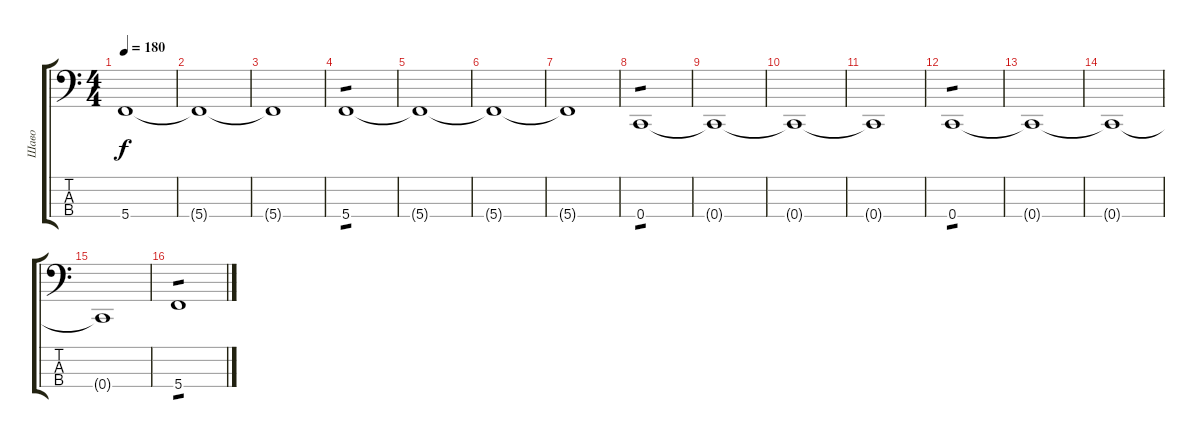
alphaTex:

\track ("Шаво" "Шаво") {instrument electricbassfinger}
\staff {score tabs}
\tuning (F2 C2 G1 C1) {hide}
\ts (4 4)
\tempo 180
\clef f4
\ks c
5.4{t}.1{dy f} |
5.4{t}.1 |
5.4{t}.1 |
5.4.1{tp 1} |
5.4{t}.1 |
5.4{t}.1 |
5.4{t}.1 |
0.4.1{tp 1} |
0.4{t}.1 |
0.4{t}.1 |
0.4{t}.1 |
0.4.1{tp 1} |
0.4{t}.1 |
0.4{t}.1 |
0.4{t}.1 |
5.4.1{tp 1}
